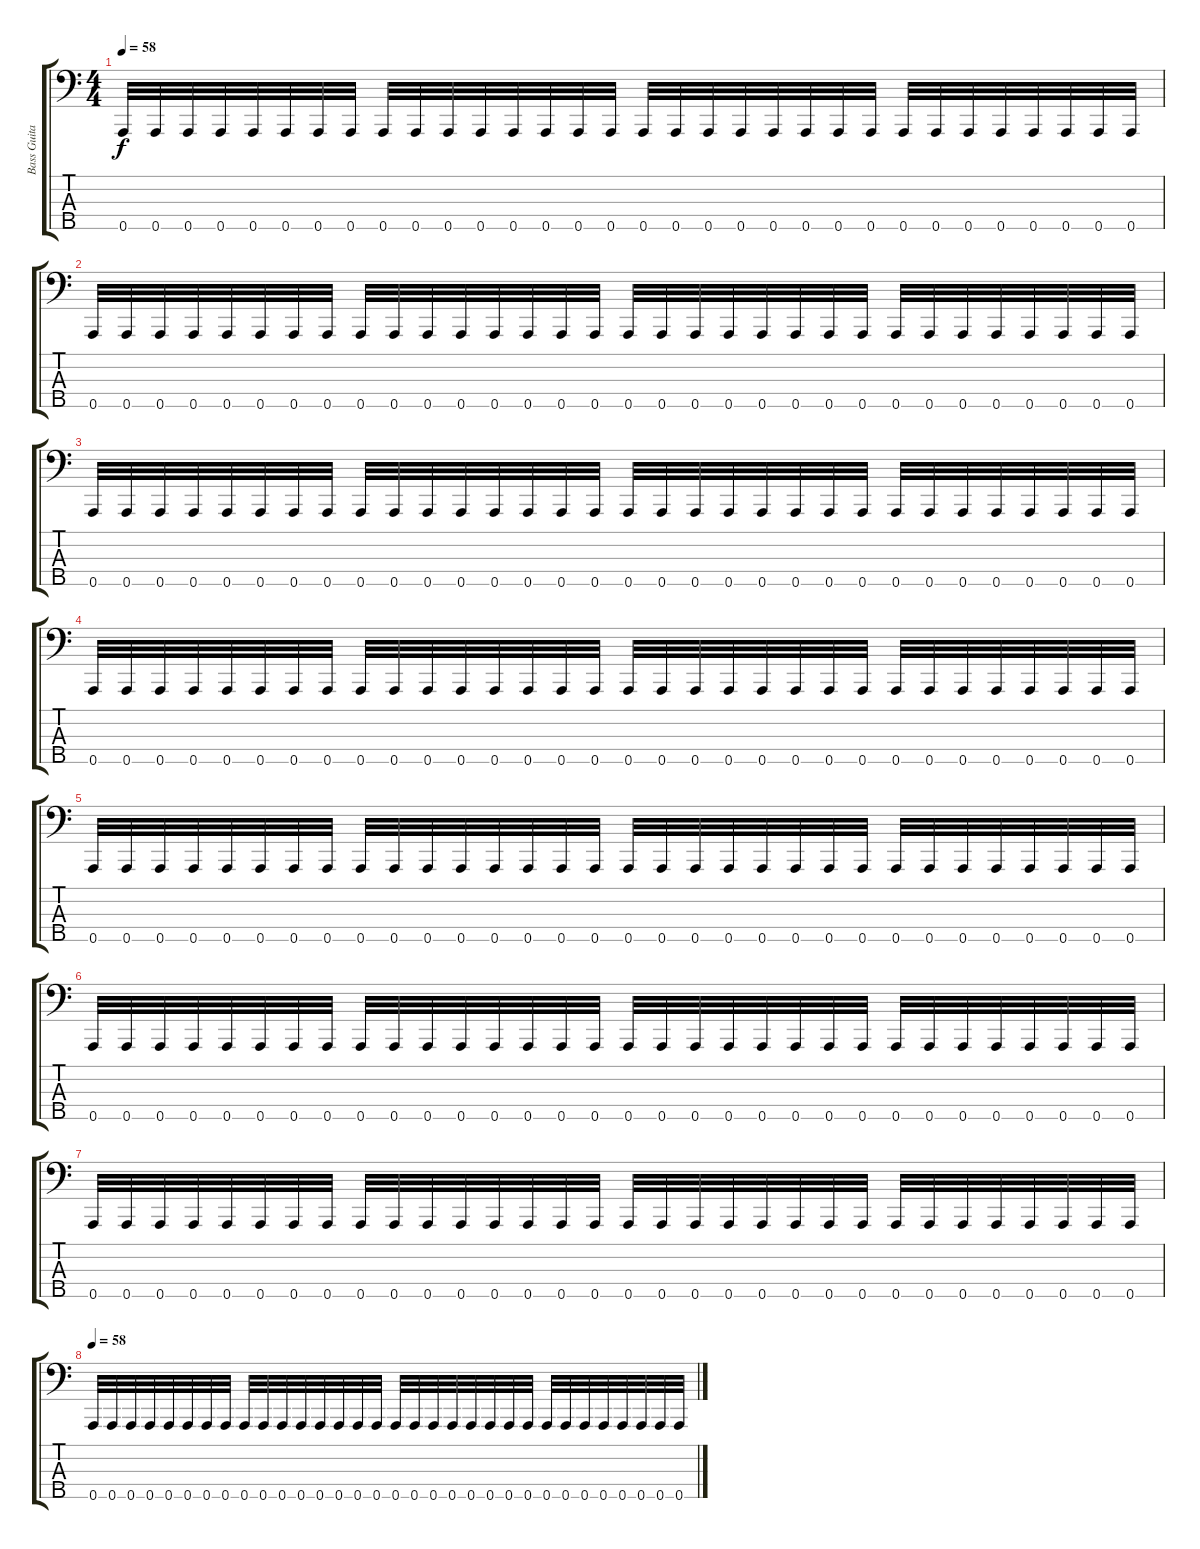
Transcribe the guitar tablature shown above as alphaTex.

\track ("Bass Guitar - Jon Vesano" "Bass Guita") {instrument electricbasspick}
\staff {score tabs}
\tuning (F2 C2 G1 D1 A0) {hide}
\ts (4 4)
\tempo 58
\clef f4
\ks c
0.5.32{dy f} 0.5.32 0.5.32 0.5.32 0.5.32 0.5.32 0.5.32 0.5.32 0.5.32 0.5.32 0.5.32 0.5.32 0.5.32 0.5.32 0.5.32 0.5.32 0.5.32 0.5.32 0.5.32 0.5.32 0.5.32 0.5.32 0.5.32 0.5.32 0.5.32 0.5.32 0.5.32 0.5.32 0.5.32 0.5.32 0.5.32 0.5.32 |
0.5.32 0.5.32 0.5.32 0.5.32 0.5.32 0.5.32 0.5.32 0.5.32 0.5.32 0.5.32 0.5.32 0.5.32 0.5.32 0.5.32 0.5.32 0.5.32 0.5.32 0.5.32 0.5.32 0.5.32 0.5.32 0.5.32 0.5.32 0.5.32 0.5.32 0.5.32 0.5.32 0.5.32 0.5.32 0.5.32 0.5.32 0.5.32 |
0.5.32 0.5.32 0.5.32 0.5.32 0.5.32 0.5.32 0.5.32 0.5.32 0.5.32 0.5.32 0.5.32 0.5.32 0.5.32 0.5.32 0.5.32 0.5.32 0.5.32 0.5.32 0.5.32 0.5.32 0.5.32 0.5.32 0.5.32 0.5.32 0.5.32 0.5.32 0.5.32 0.5.32 0.5.32 0.5.32 0.5.32 0.5.32 |
0.5.32 0.5.32 0.5.32 0.5.32 0.5.32 0.5.32 0.5.32 0.5.32 0.5.32 0.5.32 0.5.32 0.5.32 0.5.32 0.5.32 0.5.32 0.5.32 0.5.32 0.5.32 0.5.32 0.5.32 0.5.32 0.5.32 0.5.32 0.5.32 0.5.32 0.5.32 0.5.32 0.5.32 0.5.32 0.5.32 0.5.32 0.5.32 |
0.5.32 0.5.32 0.5.32 0.5.32 0.5.32 0.5.32 0.5.32 0.5.32 0.5.32 0.5.32 0.5.32 0.5.32 0.5.32 0.5.32 0.5.32 0.5.32 0.5.32 0.5.32 0.5.32 0.5.32 0.5.32 0.5.32 0.5.32 0.5.32 0.5.32 0.5.32 0.5.32 0.5.32 0.5.32 0.5.32 0.5.32 0.5.32 |
0.5.32{volume 8} 0.5.32 0.5.32 0.5.32 0.5.32 0.5.32 0.5.32 0.5.32 0.5.32 0.5.32 0.5.32 0.5.32 0.5.32 0.5.32 0.5.32 0.5.32 0.5.32 0.5.32 0.5.32 0.5.32 0.5.32 0.5.32 0.5.32 0.5.32 0.5.32 0.5.32 0.5.32 0.5.32 0.5.32 0.5.32 0.5.32 0.5.32 |
0.5.32 0.5.32 0.5.32 0.5.32 0.5.32 0.5.32 0.5.32 0.5.32 0.5.32 0.5.32 0.5.32 0.5.32 0.5.32 0.5.32 0.5.32 0.5.32 0.5.32 0.5.32 0.5.32 0.5.32 0.5.32 0.5.32 0.5.32 0.5.32 0.5.32 0.5.32 0.5.32 0.5.32 0.5.32 0.5.32 0.5.32 0.5.32 |
\tempo 58
0.5.32 0.5.32 0.5.32 0.5.32 0.5.32 0.5.32 0.5.32 0.5.32 0.5.32 0.5.32 0.5.32 0.5.32 0.5.32 0.5.32 0.5.32 0.5.32 0.5.32 0.5.32 0.5.32 0.5.32 0.5.32 0.5.32 0.5.32 0.5.32 0.5.32 0.5.32 0.5.32 0.5.32 0.5.32 0.5.32 0.5.32 0.5.32
